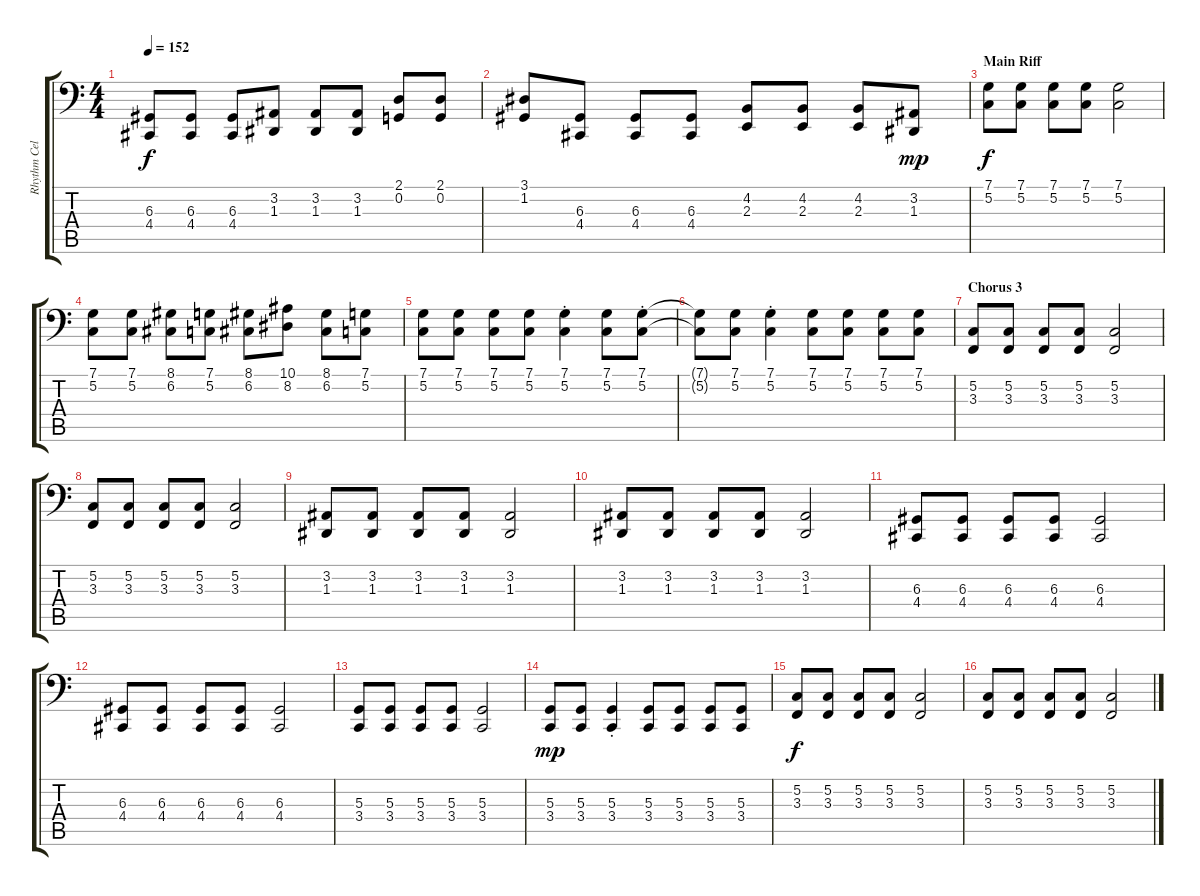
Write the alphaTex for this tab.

\track ("Rhythm Cello 1" "Rhythm Cel") {instrument cello}
\staff {score tabs}
\tuning (C3 G2 D2 A1 E1 B0) {hide}
\ts (4 4)
\tempo 152
\clef f4
\ks c
(6.3 4.4).8{dy f} (6.3 4.4).8 (6.3 4.4).8 (3.2 1.3).8 (3.2 1.3).8 (3.2 1.3).8 (2.1 0.2).8 (2.1 0.2).8 |
(3.1 1.2).8 (6.3 4.4).8 (6.3 4.4).8 (6.3 4.4).8 (4.2 2.3).8 (4.2 2.3).8 (4.2 2.3).8 (3.2 1.3).8{dy mp} |
\section ("" "Main Riff")
(7.1 5.2).8{dy f} (7.1 5.2).8 (7.1 5.2).8 (7.1 5.2).8 (7.1 5.2).2 |
(7.1 5.2).8 (7.1 5.2).8 (8.1 6.2).8 (7.1 5.2).8 (8.1 6.2).8 (10.1 8.2).8 (8.1 6.2).8 (7.1 5.2).8 |
(7.1 5.2).8 (7.1 5.2).8 (7.1 5.2).8 (7.1 5.2).8 (7.1{st} 5.2{st}).4 (7.1 5.2).8 (7.1{st} 5.2{st}).8 |
(7.1{t} 5.2{t}).8 (7.1 5.2).8 (7.1{st} 5.2{st}).4 (7.1 5.2).8 (7.1 5.2).8 (7.1 5.2).8 (7.1 5.2).8 |
\section ("" "Chorus 3")
(5.2 3.3).8 (5.2 3.3).8 (5.2 3.3).8 (5.2 3.3).8 (5.2 3.3).2 |
(5.2 3.3).8 (5.2 3.3).8 (5.2 3.3).8 (5.2 3.3).8 (5.2 3.3).2 |
(3.2 1.3).8 (3.2 1.3).8 (3.2 1.3).8 (3.2 1.3).8 (3.2 1.3).2 |
(3.2 1.3).8 (3.2 1.3).8 (3.2 1.3).8 (3.2 1.3).8 (3.2 1.3).2 |
(6.3 4.4).8 (6.3 4.4).8 (6.3 4.4).8 (6.3 4.4).8 (6.3 4.4).2 |
(6.3 4.4).8 (6.3 4.4).8 (6.3 4.4).8 (6.3 4.4).8 (6.3 4.4).2 |
(5.3 3.4).8 (5.3 3.4).8 (5.3 3.4).8 (5.3 3.4).8 (5.3 3.4).2 |
(5.3 3.4).8{dy mp} (5.3 3.4).8 (5.3{st} 3.4{st}).4 (5.3 3.4).8 (5.3 3.4).8 (5.3 3.4).8 (5.3 3.4).8 |
(5.2 3.3).8{dy f} (5.2 3.3).8 (5.2 3.3).8 (5.2 3.3).8 (5.2 3.3).2 |
(5.2 3.3).8 (5.2 3.3).8 (5.2 3.3).8 (5.2 3.3).8 (5.2 3.3).2
